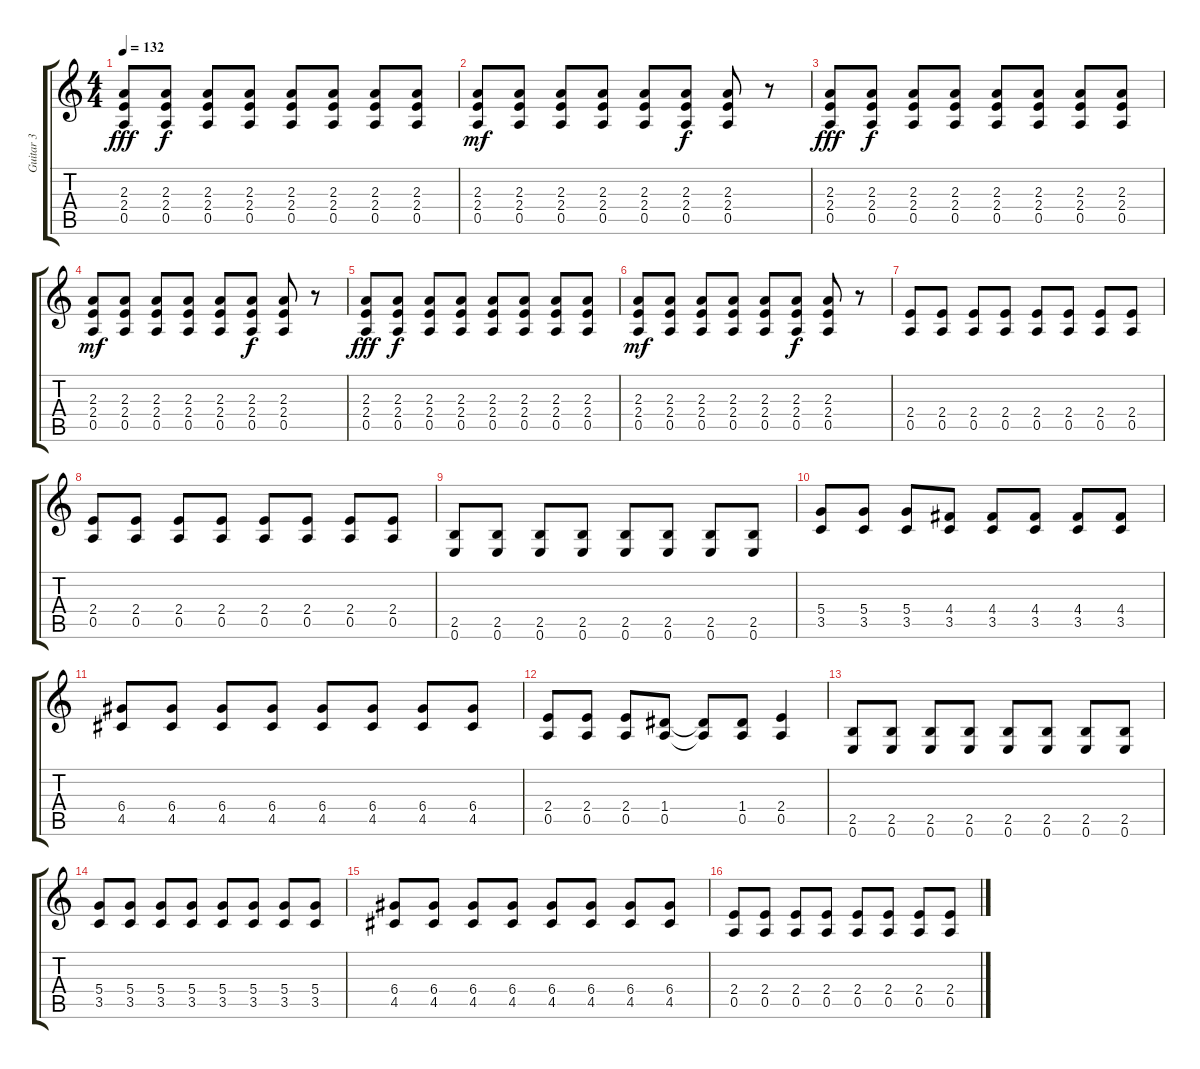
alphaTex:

\track ("Guitar 3" "Guitar 3") {instrument electricguitarclean}
\staff {score tabs}
\tuning (E4 B3 G3 D3 A2 E2) {hide}
\ts (4 4)
\tempo 132
\clef g2
\ks c
(2.3 2.4 0.5).8{dy fff instrument overdrivenguitar} (2.3 2.4 0.5).8{dy f} (2.3 2.4 0.5).8 (2.3 2.4 0.5).8 (2.3 2.4 0.5).8 (2.3 2.4 0.5).8 (2.3 2.4 0.5).8 (2.3 2.4 0.5).8 |
(2.3 2.4 0.5).8{dy mf} (2.3 2.4 0.5).8 (2.3 2.4 0.5).8 (2.3 2.4 0.5).8 (2.3 2.4 0.5).8 (2.3 2.4 0.5).8{dy f} (2.3 2.4 0.5).8 r.8 |
(2.3 2.4 0.5).8{dy fff instrument overdrivenguitar} (2.3 2.4 0.5).8{dy f} (2.3 2.4 0.5).8 (2.3 2.4 0.5).8 (2.3 2.4 0.5).8 (2.3 2.4 0.5).8 (2.3 2.4 0.5).8 (2.3 2.4 0.5).8 |
(2.3 2.4 0.5).8{dy mf} (2.3 2.4 0.5).8 (2.3 2.4 0.5).8 (2.3 2.4 0.5).8 (2.3 2.4 0.5).8 (2.3 2.4 0.5).8{dy f} (2.3 2.4 0.5).8 r.8 |
(2.3 2.4 0.5).8{dy fff instrument overdrivenguitar} (2.3 2.4 0.5).8{dy f} (2.3 2.4 0.5).8 (2.3 2.4 0.5).8 (2.3 2.4 0.5).8 (2.3 2.4 0.5).8 (2.3 2.4 0.5).8 (2.3 2.4 0.5).8 |
(2.3 2.4 0.5).8{dy mf} (2.3 2.4 0.5).8 (2.3 2.4 0.5).8 (2.3 2.4 0.5).8 (2.3 2.4 0.5).8 (2.3 2.4 0.5).8{dy f} (2.3 2.4 0.5).8 r.8 |
(2.4 0.5).8 (2.4 0.5).8 (2.4 0.5).8 (2.4 0.5).8 (2.4 0.5).8 (2.4 0.5).8 (2.4 0.5).8 (2.4 0.5).8 |
(2.4 0.5).8 (2.4 0.5).8 (2.4 0.5).8 (2.4 0.5).8 (2.4 0.5).8 (2.4 0.5).8 (2.4 0.5).8 (2.4 0.5).8 |
(2.5 0.6).8 (2.5 0.6).8 (2.5 0.6).8 (2.5 0.6).8 (2.5 0.6).8 (2.5 0.6).8 (2.5 0.6).8 (2.5 0.6).8 |
(5.4 3.5).8 (5.4 3.5).8 (5.4 3.5).8 (4.4 3.5).8 (4.4 3.5).8 (4.4 3.5).8 (4.4 3.5).8 (4.4 3.5).8 |
(6.4 4.5).8 (6.4 4.5).8 (6.4 4.5).8 (6.4 4.5).8 (6.4 4.5).8 (6.4 4.5).8 (6.4 4.5).8 (6.4 4.5).8 |
(2.4 0.5).8 (2.4 0.5).8 (2.4 0.5).8 (1.4 0.5).8 (1.4{t} 0.5{t}).8 (1.4 0.5).8 (2.4 0.5).4 |
(2.5 0.6).8 (2.5 0.6).8 (2.5 0.6).8 (2.5 0.6).8 (2.5 0.6).8 (2.5 0.6).8 (2.5 0.6).8 (2.5 0.6).8 |
(5.4 3.5).8 (5.4 3.5).8 (5.4 3.5).8 (5.4 3.5).8 (5.4 3.5).8 (5.4 3.5).8 (5.4 3.5).8 (5.4 3.5).8 |
(6.4 4.5).8 (6.4 4.5).8 (6.4 4.5).8 (6.4 4.5).8 (6.4 4.5).8 (6.4 4.5).8 (6.4 4.5).8 (6.4 4.5).8 |
(2.4 0.5).8 (2.4 0.5).8 (2.4 0.5).8 (2.4 0.5).8 (2.4 0.5).8 (2.4 0.5).8 (2.4 0.5).8 (2.4 0.5).8
